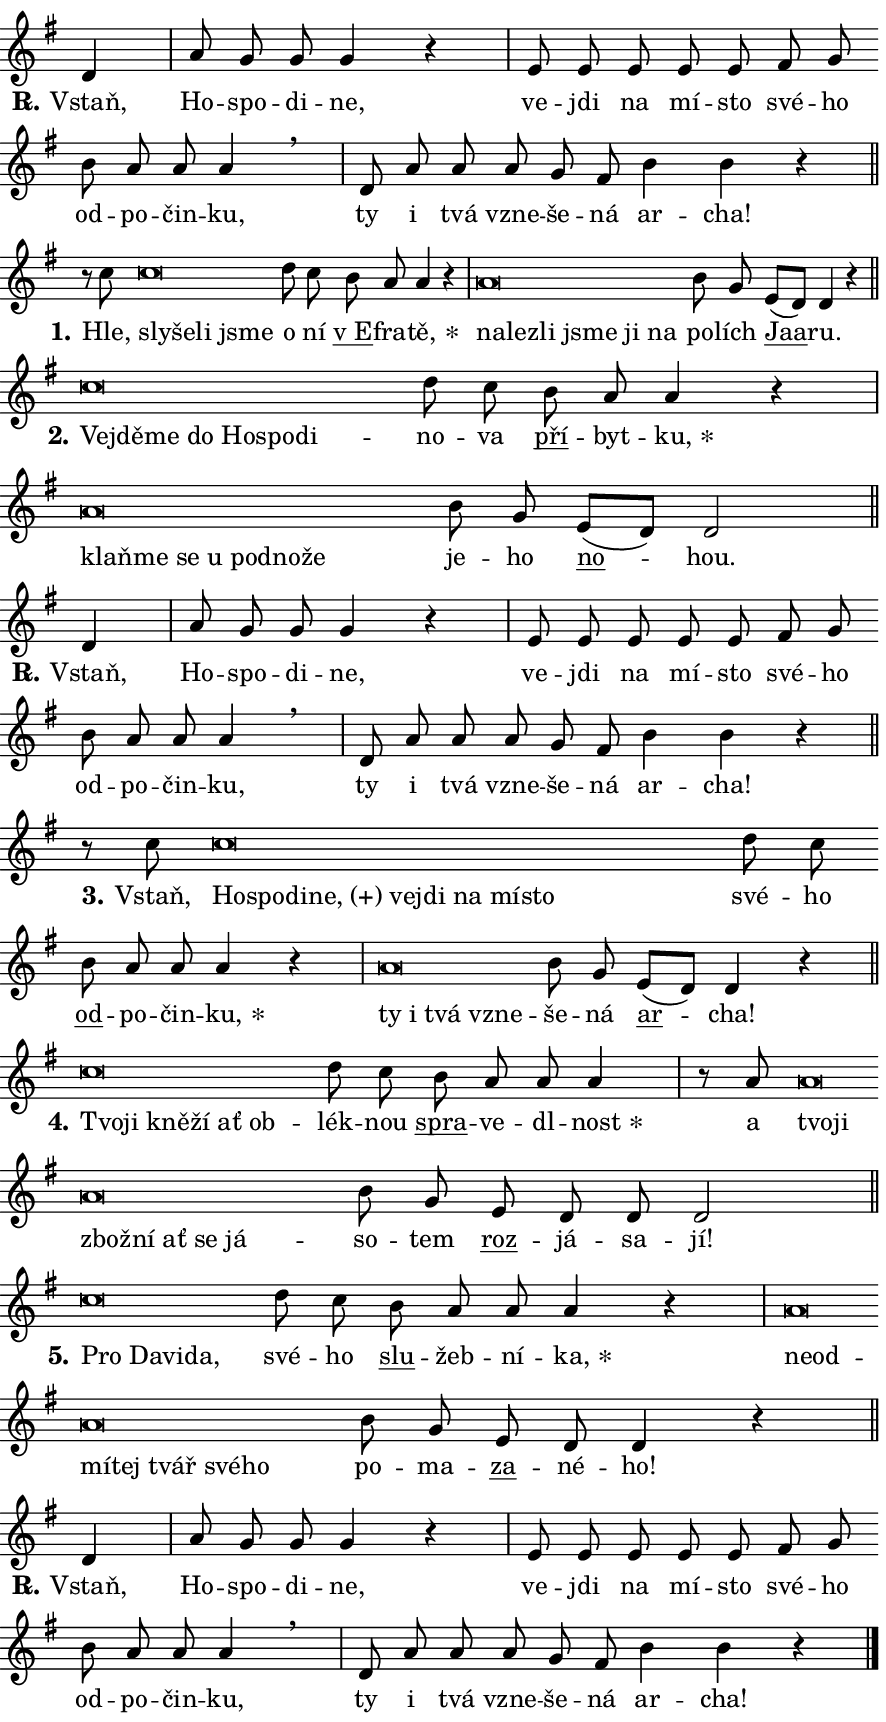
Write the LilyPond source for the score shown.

\version "2.24.0"
\header { tagline = "" }
\paper {
  indent = 0\cm
  top-margin = 0\cm
  right-margin = 0.13\cm % to fit lyric hyphens
  bottom-margin = 0\cm
  left-margin = 0\cm
  paper-width = 15\cm
  page-breaking = #ly:one-page-breaking
  system-system-spacing.basic-distance = #11
  score-system-spacing.basic-distance = #11
  ragged-last = ##f
}


%% Author: Thomas Morley
%% https://lists.gnu.org/archive/html/lilypond-user/2020-05/msg00002.html
#(define (line-position grob)
"Returns position of @var[grob} in current system:
   @code{'start}, if at first time-step
   @code{'end}, if at last time-step
   @code{'middle} otherwise
"
  (let* ((col (ly:item-get-column grob))
         (ln (ly:grob-object col 'left-neighbor))
         (rn (ly:grob-object col 'right-neighbor))
         (col-to-check-left (if (ly:grob? ln) ln col))
         (col-to-check-right (if (ly:grob? rn) rn col))
         (break-dir-left
           (and
             (ly:grob-property col-to-check-left 'non-musical #f)
             (ly:item-break-dir col-to-check-left)))
         (break-dir-right
           (and
             (ly:grob-property col-to-check-right 'non-musical #f)
             (ly:item-break-dir col-to-check-right))))
        (cond ((eqv? 1 break-dir-left) 'start)
              ((eqv? -1 break-dir-right) 'end)
              (else 'middle))))

#(define (tranparent-at-line-position vctor)
  (lambda (grob)
  "Relying on @code{line-position} select the relevant enry from @var{vctor}.
Used to determine transparency,"
    (case (line-position grob)
      ((end) (not (vector-ref vctor 0)))
      ((middle) (not (vector-ref vctor 1)))
      ((start) (not (vector-ref vctor 2))))))

noteHeadBreakVisibility =
#(define-music-function (break-visibility)(vector?)
"Makes @code{NoteHead}s transparent relying on @var{break-visibility}"
#{
  \override NoteHead.transparent =
    #(tranparent-at-line-position break-visibility)
#})

#(define delete-ledgers-for-transparent-note-heads
  (lambda (grob)
    "Reads whether a @code{NoteHead} is transparent.
If so this @code{NoteHead} is removed from @code{'note-heads} from
@var{grob}, which is supposed to be @code{LedgerLineSpanner}.
As a result ledgers are not printed for this @code{NoteHead}"
    (let* ((nhds-array (ly:grob-object grob 'note-heads))
           (nhds-list
             (if (ly:grob-array? nhds-array)
                 (ly:grob-array->list nhds-array)
                 '()))
           ;; Relies on the transparent-property being done before
           ;; Staff.LedgerLineSpanner.after-line-breaking is executed.
           ;; This is fragile ...
           (to-keep
             (remove
               (lambda (nhd)
                 (ly:grob-property nhd 'transparent #f))
               nhds-list)))
      ;; TODO find a better method to iterate over grob-arrays, similiar
      ;; to filter/remove etc for lists
      ;; For now rebuilt from scratch
      (set! (ly:grob-object grob 'note-heads)  '())
      (for-each
        (lambda (nhd)
          (ly:pointer-group-interface::add-grob grob 'note-heads nhd))
        to-keep))))

squashNotes = {
  \override NoteHead.X-extent = #'(-0.2 . 0.2)
  \override NoteHead.Y-extent = #'(-0.75 . 0)
  \override NoteHead.stencil =
    #(lambda (grob)
       (let ((pos (ly:grob-property grob 'staff-position)))
         (begin
           (if (< pos -7) (display "ERROR: Lower brevis then expected\n") (display ""))
           (if (<= pos -6) ly:text-interface::print ly:note-head::print))))
}
unSquashNotes = {
  \revert NoteHead.X-extent
  \revert NoteHead.Y-extent
  \revert NoteHead.stencil
}

hideNotes = \noteHeadBreakVisibility #begin-of-line-visible
unHideNotes = \noteHeadBreakVisibility #all-visible

% work-around for resetting accidentals
% https://lilypond.org/doc/v2.23/Documentation/notation/displaying-rhythms#unmetered-music
cadenzaMeasure = {
  \cadenzaOff
  \partial 1024 s1024
  \cadenzaOn
}

#(define-markup-command (accent layout props text) (markup?)
  "Underline accented syllable"
  (interpret-markup layout props
    #{\markup \override #'(offset . 4.3) \underline { #text }#}))

responsum = \markup \concat {
  "R" \hspace #-1.05 \path #0.1 #'((moveto 0 0.07) (lineto 0.9 0.8)) \hspace #0.05 "."
}

spaceSize = #0.6828661417322834 % exact space size for TeX Gyre Schola

\layout {
  \context {
    \Staff
    \remove "Time_signature_engraver"
    \override LedgerLineSpanner.after-line-breaking = #delete-ledgers-for-transparent-note-heads
  }
  \context {
    \Lyrics {
      \override LyricSpace.minimum-distance = \spaceSize
      \override LyricText.font-name = #"TeX Gyre Schola"
      \override LyricText.font-size = 1
      \override StanzaNumber.font-name = #"TeX Gyre Schola Bold"
      \override StanzaNumber.font-size = 1
    }
  }
  \context {
    \Score 
    \override NoteHead.text =
      #(lambda (grob) 
        (let ((pos (ly:grob-property grob 'staff-position)))
          #{\markup {
            \combine
              \halign #-0.55 \raise #(if (= pos -6) 0 0.5) \override #'(thickness . 2) \draw-line #'(3.2 . 0)
              \musicglyph "noteheads.sM1"
          }#}))
  }
}

% magnetic-lyrics.ily
%
%   written by
%     Jean Abou Samra <jean@abou-samra.fr>
%     Werner Lemberg <wl@gnu.org>
%
%   adapted by
%     Jiri Hon <jiri.hon@gmail.com>
%
% Version 2022-Apr-15

% https://www.mail-archive.com/lilypond-user@gnu.org/msg149350.html

#(define (Left_hyphen_pointer_engraver context)
   "Collect syllable-hyphen-syllable occurrences in lyrics and store
them in properties.  This engraver only looks to the left.  For
example, if the lyrics input is @code{foo -- bar}, it does the
following.

@itemize @bullet
@item
Set the @code{text} property of the @code{LyricHyphen} grob between
@q{foo} and @q{bar} to @code{foo}.

@item
Set the @code{left-hyphen} property of the @code{LyricText} grob with
text @q{foo} to the @code{LyricHyphen} grob between @q{foo} and
@q{bar}.
@end itemize

Use this auxiliary engraver in combination with the
@code{lyric-@/text::@/apply-@/magnetic-@/offset!} hook."
   (let ((hyphen #f)
         (text #f))
     (make-engraver
      (acknowledgers
       ((lyric-syllable-interface engraver grob source-engraver)
        (set! text grob)))
      (end-acknowledgers
       ((lyric-hyphen-interface engraver grob source-engraver)
        ;(when (not (grob::has-interface grob 'lyric-space-interface))
          (set! hyphen grob)));)
      ((stop-translation-timestep engraver)
       (when (and text hyphen)
         (ly:grob-set-object! text 'left-hyphen hyphen))
       (set! text #f)
       (set! hyphen #f)))))

#(define (lyric-text::apply-magnetic-offset! grob)
   "If the space between two syllables is less than the value in
property @code{LyricText@/.details@/.squash-threshold}, move the right
syllable to the left so that it gets concatenated with the left
syllable.

Use this function as a hook for
@code{LyricText@/.after-@/line-@/breaking} if the
@code{Left_@/hyphen_@/pointer_@/engraver} is active."
   (let ((hyphen (ly:grob-object grob 'left-hyphen #f)))
     (when hyphen
       (let ((left-text (ly:spanner-bound hyphen LEFT)))
         (when (grob::has-interface left-text 'lyric-syllable-interface)
           (let* ((common (ly:grob-common-refpoint grob left-text X))
                  (this-x-ext (ly:grob-extent grob common X))
                  (left-x-ext
                   (begin
                     ;; Trigger magnetism for left-text.
                     (ly:grob-property left-text 'after-line-breaking)
                     (ly:grob-extent left-text common X)))
                  ;; `delta` is the gap width between two syllables.
                  (delta (- (interval-start this-x-ext)
                            (interval-end left-x-ext)))
                  (details (ly:grob-property grob 'details))
                  (threshold (assoc-get 'squash-threshold details 0.2)))
             (when (< delta threshold)
               (let* (;; We have to manipulate the input text so that
                      ;; ligatures crossing syllable boundaries are not
                      ;; disabled.  For languages based on the Latin
                      ;; script this is essentially a beautification.
                      ;; However, for non-Western scripts it can be a
                      ;; necessity.
                      (lt (ly:grob-property left-text 'text))
                      (rt (ly:grob-property grob 'text))
                      (is-space (grob::has-interface hyphen 'lyric-space-interface))
                      (space (if is-space " " ""))
                      (extra-delta (if is-space spaceSize 0))
                      ;; Append new syllable.
                      (ltrt-space (if (and (string? lt) (string? rt))
                                (string-append lt space rt)
                                (make-concat-markup (list lt space rt))))
                      ;; Right-align `ltrt` to the right side.
                      (ltrt-space-markup (grob-interpret-markup
                               grob
                               (make-translate-markup
                                (cons (interval-length this-x-ext) 0)
                                (make-right-align-markup ltrt-space)))))
                 (begin
                   ;; Don't print `left-text`.
                   (ly:grob-set-property! left-text 'stencil #f)
                   ;; Set text and stencil (which holds all collected
                   ;; syllables so far) and shift it to the left.
                   (ly:grob-set-property! grob 'text ltrt-space)
                   (ly:grob-set-property! grob 'stencil ltrt-space-markup)
                   (ly:grob-translate-axis! grob (- (- delta extra-delta)) X))))))))))


#(define (lyric-hyphen::displace-bounds-first grob)
   ;; Make very sure this callback isn't triggered too early.
   (let ((left (ly:spanner-bound grob LEFT))
         (right (ly:spanner-bound grob RIGHT)))
     (ly:grob-property left 'after-line-breaking)
     (ly:grob-property right 'after-line-breaking)
     (ly:lyric-hyphen::print grob)))

squashThreshold = #0.4

\layout {
  \context {
    \Lyrics
    \consists #Left_hyphen_pointer_engraver
    \override LyricText.after-line-breaking =
      #lyric-text::apply-magnetic-offset!
    \override LyricHyphen.stencil = #lyric-hyphen::displace-bounds-first
    \override LyricText.details.squash-threshold = \squashThreshold
    \override LyricHyphen.minimum-distance = 0
    \override LyricHyphen.minimum-length = \squashThreshold
  }
}

squashText = \override LyricText.details.squash-threshold = 9999
unSquashText = \override LyricText.details.squash-threshold = \squashThreshold

leftText = \override LyricText.self-alignment-X = #LEFT
unLeftText = \revert LyricText.self-alignment-X

starOffset = #(lambda (grob) 
                (let ((x_offset (ly:self-alignment-interface::aligned-on-x-parent grob)))
                  (if (= x_offset 0) 0 (+ x_offset 1.2))))

star = #(define-music-function (syllable)(string?)
"Append star separator at the end of a syllable"
#{
  \once \override LyricText.X-offset = #starOffset
  \lyricmode { \markup {
    #syllable
    \override #'((font-name . "TeX Gyre Schola Bold")) \hspace #0.2 \lower #0.65 \larger "*"
  } }
#})

starAccent = #(define-music-function (syllable)(string?)
"Append star separator at the end of a syllable and make accent"
#{
  \once \override LyricText.X-offset = #starOffset
  \lyricmode { \markup {
    \accent #syllable
    \override #'((font-name . "TeX Gyre Schola Bold")) \hspace #0.2 \lower #0.65 \larger "*"
  } }
#})

breath = #(define-music-function (syllable)(string?)
"Append breathing indicator at the end of a syllable"
#{
  \lyricmode { \markup { #syllable "+" } }
#})

optionalBreath = #(define-music-function (syllable)(string?)
"Append optional breathing indicator at the end of a syllable"
#{
  \lyricmode { \markup { #syllable "(+)" } }
#})


\score {
    <<
        \new Voice = "melody" { \cadenzaOn \key g \major \relative { d'4 \cadenzaMeasure \bar "|" a'8 g g g4 r \cadenzaMeasure \bar "|" e8 e e e e \bar "" fis g \bar "" b a a a4 \breathe \cadenzaMeasure \bar "|" d,8 a' a \bar "" a g fis b4 b r \cadenzaMeasure \bar "||" \break } }
        \new Lyrics \lyricsto "melody" { \lyricmode { \set stanza = \responsum
Vstaň, Ho -- spo -- di -- ne, ve -- jdi na mí -- sto své -- ho od -- po -- čin -- ku, ty i tvá vzne -- še -- ná ar -- cha! } }
    >>
    \layout {}
}

\score {
    <<
        \new Voice = "melody" { \cadenzaOn \key g \major \relative { r8 c''8 \squashNotes c\breve*1/16 \hideNotes \breve*1/16 \bar "" \breve*1/16 \breve*1/16 \bar "" \unHideNotes \unSquashNotes d8 c \bar "" b a a4 r \cadenzaMeasure \bar "|" \squashNotes a\breve*1/16 \hideNotes \breve*1/16 \bar "" \breve*1/16 \bar "" \breve*1/16 \bar "" \breve*1/16 \breve*1/16 \bar "" \unHideNotes \unSquashNotes b8 g \bar "" e[( d)] d4 r \cadenzaMeasure \bar "||" \break } }
        \new Lyrics \lyricsto "melody" { \lyricmode { \set stanza = "1."
Hle, \leftText sly -- \squashText še -- li jsme \unLeftText \unSquashText o ní \markup \accent "v E" -- fra -- \star tě, \leftText na -- \squashText lez -- li jsme ji na \unLeftText \unSquashText po -- lích \markup \accent Jaa -- ru. } }
    >>
    \layout {}
}

\score {
    <<
        \new Voice = "melody" { \cadenzaOn \key g \major \relative { \squashNotes c''\breve*1/16 \hideNotes \breve*1/16 \bar "" \breve*1/16 \bar "" \breve*1/16 \bar "" \breve*1/16 \bar "" \breve*1/16 \breve*1/16 \bar "" \unHideNotes \unSquashNotes d8 c \bar "" b a a4 r \cadenzaMeasure \bar "|" \squashNotes a\breve*1/16 \hideNotes \breve*1/16 \bar "" \breve*1/16 \bar "" \breve*1/16 \bar "" \breve*1/16 \bar "" \breve*1/16 \breve*1/16 \bar "" \unHideNotes \unSquashNotes b8 g \bar "" e[( d)] d2 \cadenzaMeasure \bar "||" \break } }
        \new Lyrics \lyricsto "melody" { \lyricmode { \set stanza = "2."
\leftText Ve -- \squashText jdě -- me do Ho -- spo -- di -- \unLeftText \unSquashText no -- va \markup \accent pří -- byt -- \star ku, \leftText klaň -- \squashText me se u pod -- no -- že \unLeftText \unSquashText je -- ho \markup \accent no -- hou. } }
    >>
    \layout {}
}

\score {
    <<
        \new Voice = "melody" { \cadenzaOn \key g \major \relative { d'4 \cadenzaMeasure \bar "|" a'8 g g g4 r \cadenzaMeasure \bar "|" e8 e e e e \bar "" fis g \bar "" b a a a4 \breathe \cadenzaMeasure \bar "|" d,8 a' a \bar "" a g fis b4 b r \cadenzaMeasure \bar "||" \break } }
        \new Lyrics \lyricsto "melody" { \lyricmode { \set stanza = \responsum
Vstaň, Ho -- spo -- di -- ne, ve -- jdi na mí -- sto své -- ho od -- po -- čin -- ku, ty i tvá vzne -- še -- ná ar -- cha! } }
    >>
    \layout {}
}

\score {
    <<
        \new Voice = "melody" { \cadenzaOn \key g \major \relative { r8 c''8 \squashNotes c\breve*1/16 \hideNotes \breve*1/16 \bar "" \breve*1/16 \bar "" \breve*1/16 \bar "" \breve*1/16 \bar "" \breve*1/16 \bar "" \breve*1/16 \bar "" \breve*1/16 \breve*1/16 \bar "" \unHideNotes \unSquashNotes d8 c \bar "" b a a a4 r \cadenzaMeasure \bar "|" \squashNotes a\breve*1/16 \hideNotes \breve*1/16 \bar "" \breve*1/16 \breve*1/16 \bar "" \unHideNotes \unSquashNotes b8 g \bar "" e[( d)] d4 r \cadenzaMeasure \bar "||" \break } }
        \new Lyrics \lyricsto "melody" { \lyricmode { \set stanza = "3."
Vstaň, \leftText Ho -- \squashText spo -- di -- \optionalBreath ne, ve -- jdi na mí -- sto \unLeftText \unSquashText své -- ho \markup \accent od -- po -- čin -- \star ku, \leftText ty \squashText i tvá vzne -- \unLeftText \unSquashText še -- ná \markup \accent ar -- cha! } }
    >>
    \layout {}
}

\score {
    <<
        \new Voice = "melody" { \cadenzaOn \key g \major \relative { \squashNotes c''\breve*1/16 \hideNotes \breve*1/16 \bar "" \breve*1/16 \bar "" \breve*1/16 \bar "" \breve*1/16 \breve*1/16 \bar "" \unHideNotes \unSquashNotes d8 c \bar "" b a a a4 \cadenzaMeasure \bar "|" r8 a8 \squashNotes a\breve*1/16 \hideNotes \breve*1/16 \bar "" \breve*1/16 \bar "" \breve*1/16 \bar "" \breve*1/16 \bar "" \breve*1/16 \breve*1/16 \bar "" \unHideNotes \unSquashNotes b8 g \bar "" e d d d2 \cadenzaMeasure \bar "||" \break } }
        \new Lyrics \lyricsto "melody" { \lyricmode { \set stanza = "4."
\leftText Tvo -- \squashText ji kně -- ží ať ob -- \unLeftText \unSquashText lék -- nou \markup \accent spra -- ve -- dl -- \star nost a \leftText tvo -- \squashText ji zbož -- ní ať se já -- \unLeftText \unSquashText so -- tem \markup \accent roz -- já -- sa -- jí! } }
    >>
    \layout {}
}

\score {
    <<
        \new Voice = "melody" { \cadenzaOn \key g \major \relative { \squashNotes c''\breve*1/16 \hideNotes \breve*1/16 \bar "" \breve*1/16 \breve*1/16 \bar "" \unHideNotes \unSquashNotes d8 c \bar "" b a a a4 r \cadenzaMeasure \bar "|" \squashNotes a\breve*1/16 \hideNotes \breve*1/16 \bar "" \breve*1/16 \bar "" \breve*1/16 \bar "" \breve*1/16 \bar "" \breve*1/16 \breve*1/16 \bar "" \unHideNotes \unSquashNotes b8 g \bar "" e d d4 r \cadenzaMeasure \bar "||" \break } }
        \new Lyrics \lyricsto "melody" { \lyricmode { \set stanza = "5."
\leftText Pro \squashText Da -- vi -- da, \unLeftText \unSquashText své -- ho \markup \accent slu -- žeb -- ní -- \star ka, \leftText ne -- \squashText od -- mí -- tej tvář své -- ho \unLeftText \unSquashText po -- ma -- \markup \accent za -- né -- ho! } }
    >>
    \layout {}
}

\score {
    <<
        \new Voice = "melody" { \cadenzaOn \key g \major \relative { d'4 \cadenzaMeasure \bar "|" a'8 g g g4 r \cadenzaMeasure \bar "|" e8 e e e e \bar "" fis g \bar "" b a a a4 \breathe \cadenzaMeasure \bar "|" d,8 a' a \bar "" a g fis b4 b r \cadenzaMeasure \bar "||" \break } \bar "|." }
        \new Lyrics \lyricsto "melody" { \lyricmode { \set stanza = \responsum
Vstaň, Ho -- spo -- di -- ne, ve -- jdi na mí -- sto své -- ho od -- po -- čin -- ku, ty i tvá vzne -- še -- ná ar -- cha! } }
    >>
    \layout {}
}
